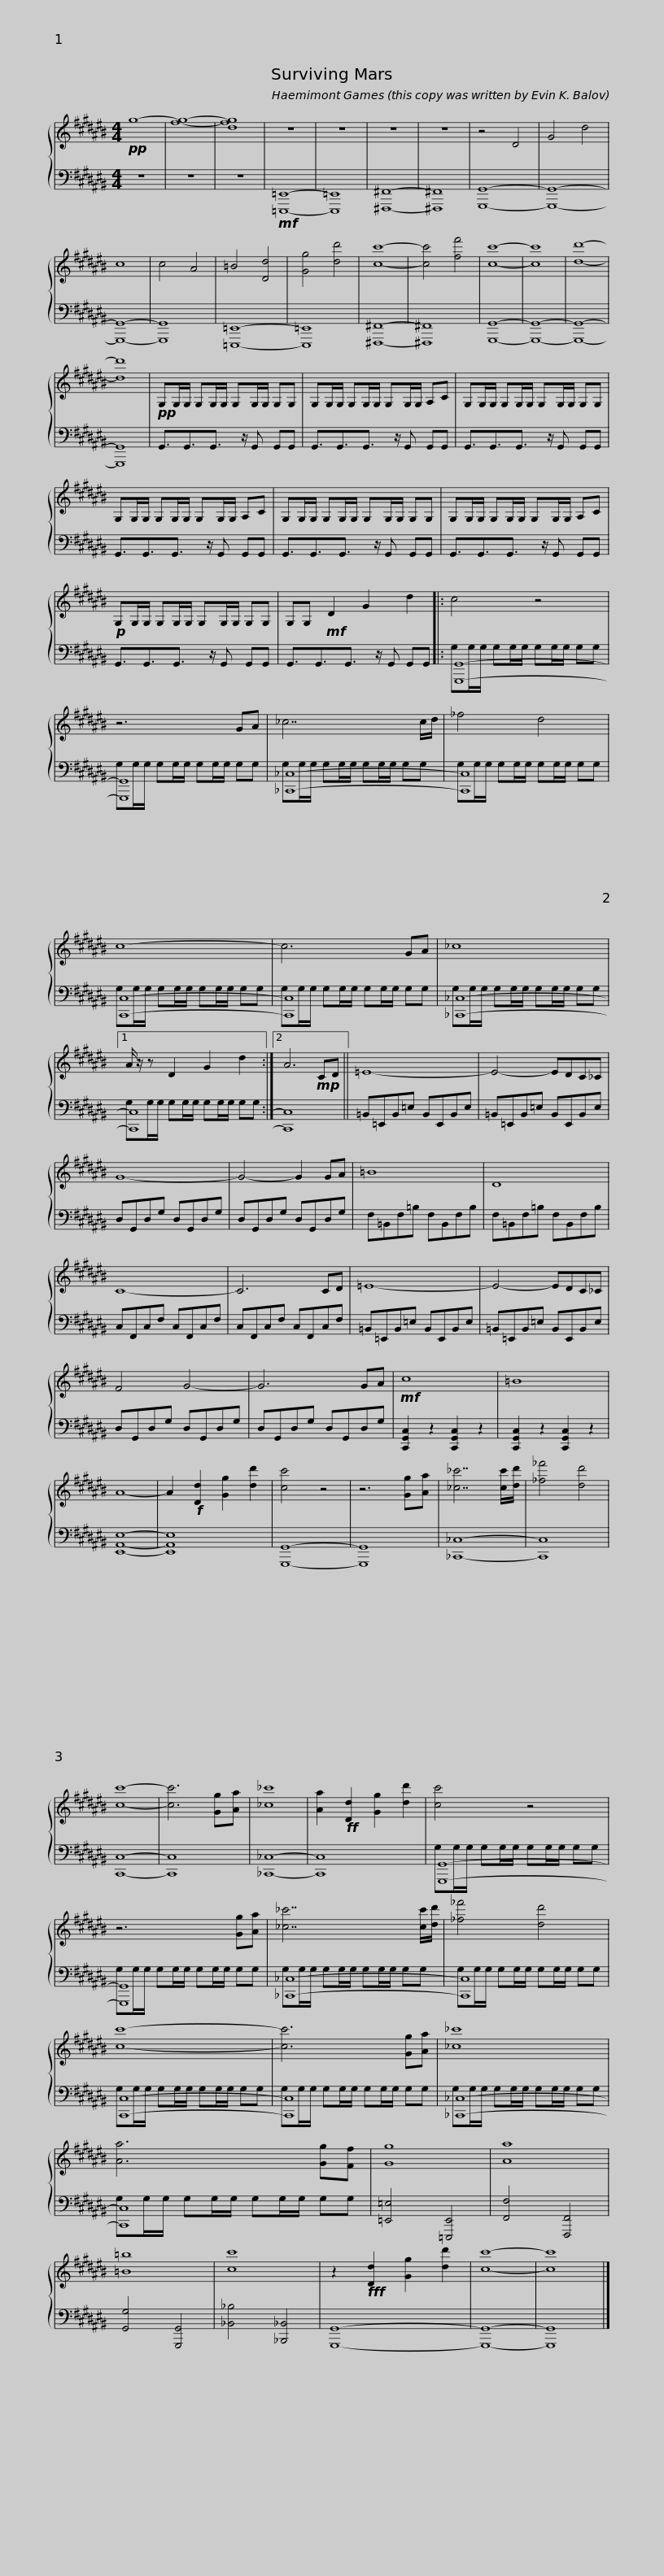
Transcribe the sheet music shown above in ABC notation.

X:1
%%score { 1 | ( 2 3 ) }
L:1/8
M:4/4
I:linebreak $
K:C#
V:1 treble
V:2 bass
V:3 bass
V:1
!pp! g8- | [fg]8- | [dfg]8 | z8 | z8 | %5
 z8 | z8 | z4 D4 | G4 d4 | c8 | %10
 c4 A4 | =B4 [Dd]4 | [Gg]4 [dd']4 | [cc']8- |$ [cc']4 [ff']4 | %15
 [cc']8- | [cc']8 | [dd']8- | [dd']8 |!pp! G,G,/G,/ G,G,/G,/ G,G,/G,/ G,G, |$ %20
 G,G,/G,/ G,G,/G,/ G,G,/G,/ A,C | G,G,/G,/ G,G,/G,/ G,G,/G,/ G,G, |$ G,G,/G,/ G,G,/G,/ G,G,/G,/ A,C | G,G,/G,/ G,G,/G,/ G,G,/G,/ G,G, |$ G,G,/G,/ G,G,/G,/ G,G,/G,/ A,C | %25
!p! G,G,/G,/ G,G,/G,/ G,G,/G,/ G,G, | G,G,!mf! D2 G2 d2 |:$ c4 z4 | z6 GA | _c7 c/d/ |$ %30
 _f4 d4 | c8- | c6 GA |$ _c8 |1 A/ z/ z D2 G2 d2 :|2 %35
 A6!mp! CD || =E8- |$ E4- EDC_C | G8- | G4- G2 GA | %40
 =B8 |$ D8 | C8- | C6 CD | =E8- |$ %45
 E4- EDC_C | F4 G4- | G6 GA |!mf! c8 | =B8 | %50
 A8- |$ A2!f! [Dd]2 [Gg]2 [dd']2 | [cc']4 z4 | z6 [Gg][Aa] | [_c_c']7 [cc']/[dd']/ | %55
 [_f_f']4 [dd']4 | [cc']8- | [cc']6 [Gg][Aa] | [_c_c']8 | [Aa]2!ff! [Dd]2 [Gg]2 [dd']2 |$ %60
 [cc']4 z4 | z6 [Gg][Aa] | [_c_c']7 [cc']/[dd']/ |$ [_f_f']4 [dd']4 | [cc']8- | %65
 [cc']6 [Gg][Aa] |$ [_c_c']8 | [Aa]6 [Gg][Ff] | [Gg]8 | [Aa]8 | %70
 [=B=b]8 | [cc']8 |$ z2!fff! [Dd]2 [Gg]2 [dd']2 | [cc']8- | [cc']8 |] %75
V:2
 z8 | z8 | z8 |!mf! [=E,,,=E,,]8- | [E,,,=E,,]8 | %5
 [^F,,,^F,,]8- | [^F,,,^F,,]8 | [G,,,G,,]8- | [G,,,G,,]8- | [G,,,G,,]8- | %10
 [G,,,G,,]8 | [=E,,,=E,,]8- | [E,,,=E,,]8 | [^F,,,^F,,]8- |$ [^F,,,^F,,]8 | %15
 [G,,,G,,]8- | [G,,,G,,]8- | [G,,,G,,]8- | [G,,,G,,]8 | G,,3/2G,,3/2G,,3/2 z/ G,, G,,G,, |$ %20
 G,,3/2G,,3/2G,,3/2 z/ G,, G,,G,, | G,,3/2G,,3/2G,,3/2 z/ G,, G,,G,, |$ G,,3/2G,,3/2G,,3/2 z/ G,, G,,G,, | G,,3/2G,,3/2G,,3/2 z/ G,, G,,G,, |$ G,,3/2G,,3/2G,,3/2 z/ G,, G,,G,, | %25
 G,,3/2G,,3/2G,,3/2 z/ G,, G,,G,, | G,,3/2G,,3/2G,,3/2 z/ G,, G,,G,, |:$ [G,,,G,,]8- | [G,,,G,,]8 | [_C,,_C,]8- |$ %30
 [C,,C,]8 | [C,,C,]8- | [C,,C,]8 |$ [_C,,_C,]8- |1 [C,,C,]8 :|2 %35
 [C,,C,]8 || =B,,=E,,B,,=E, B,,E,,B,,E, |$ =B,,=E,,B,,=E, B,,E,,B,,E, | D,G,,D,G, D,G,,D,G, | D,G,,D,G, D,G,,D,G, | %40
 F,=B,,F,=B, F,B,,F,B, |$ F,=B,,F,=B, F,B,,F,B, | C,F,,C,F, C,F,,C,F, | C,F,,C,F, C,F,,C,F, | =B,,=E,,B,,=E, B,,E,,B,,E, |$ %45
 =B,,=E,,B,,=E, B,,E,,B,,E, | D,G,,D,G, D,G,,D,G, | D,G,,D,G, D,G,,D,G, | [C,,G,,C,]2 z2 [C,,G,,C,]2 z2 | [C,,G,,C,]2 z2 [C,,G,,C,]2 z2 | %50
 [E,,A,,E,]8- |$ [E,,A,,E,]8 | [G,,,G,,]8- | [G,,,G,,]8 | [_C,,_C,]8- | %55
 [C,,C,]8 | [C,,C,]8- | [C,,C,]8 | [_C,,_C,]8- | [C,,C,]8 |$ %60
 [G,,,G,,]8- | [G,,,G,,]8 | [_C,,_C,]8- |$ [C,,C,]8 | [C,,C,]8- | %65
 [C,,C,]8 |$ [_C,,_C,]8- | [C,,C,]8 | [=E,,=E,]4 [=E,,,E,,]4 | [F,,F,]4 [F,,,F,,]4 | %70
 [G,,G,]4 [G,,,G,,]4 | [_B,,_B,]4 [_B,,,_B,,]4 |$ [G,,,G,,]8- | [G,,,G,,]8- | [G,,,G,,]8 |] %75
V:3
 x8 | x8 | x8 | x8 | x8 | %5
 x8 | x8 | x8 | x8 | x8 | %10
 x8 | x8 | x8 | x8 |$ x8 | %15
 x8 | x8 | x8 | x8 | x8 |$ %20
 x8 | x8 |$ x8 | x8 |$ x8 | %25
 x8 | x8 |:$ G,G,/G,/ G,G,/G,/ G,G,/G,/ G,G, | G,G,/G,/ G,G,/G,/ G,G,/G,/ G,G, | G,G,/G,/ G,G,/G,/ G,G,/G,/ G,G, |$ %30
 G,G,/G,/ G,G,/G,/ G,G,/G,/ G,G, | G,G,/G,/ G,G,/G,/ G,G,/G,/ G,G, | G,G,/G,/ G,G,/G,/ G,G,/G,/ G,G, |$ G,G,/G,/ G,G,/G,/ G,G,/G,/ G,G, |1 G,G,/G,/ G,G,/G,/ G,G,/G,/ G,G, :|2 %35
 x8 || x8 |$ x8 | x8 | x8 | %40
 x8 |$ x8 | x8 | x8 | x8 |$ %45
 x8 | x8 | x8 | x8 | x8 | %50
 x8 |$ x8 | x8 | x8 | x8 | %55
 x8 | x8 | x8 | x8 | x8 |$ %60
 G,G,/G,/ G,G,/G,/ G,G,/G,/ G,G, | G,G,/G,/ G,G,/G,/ G,G,/G,/ G,G, | G,G,/G,/ G,G,/G,/ G,G,/G,/ G,G, |$ G,G,/G,/ G,G,/G,/ G,G,/G,/ G,G, | G,G,/G,/ G,G,/G,/ G,G,/G,/ G,G, | %65
 G,G,/G,/ G,G,/G,/ G,G,/G,/ G,G, |$ G,G,/G,/ G,G,/G,/ G,G,/G,/ G,G, | G,G,/G,/ G,G,/G,/ G,G,/G,/ G,G, | x8 | x8 | %70
 x8 | x8 |$ x8 | x8 | x8 |] %75
